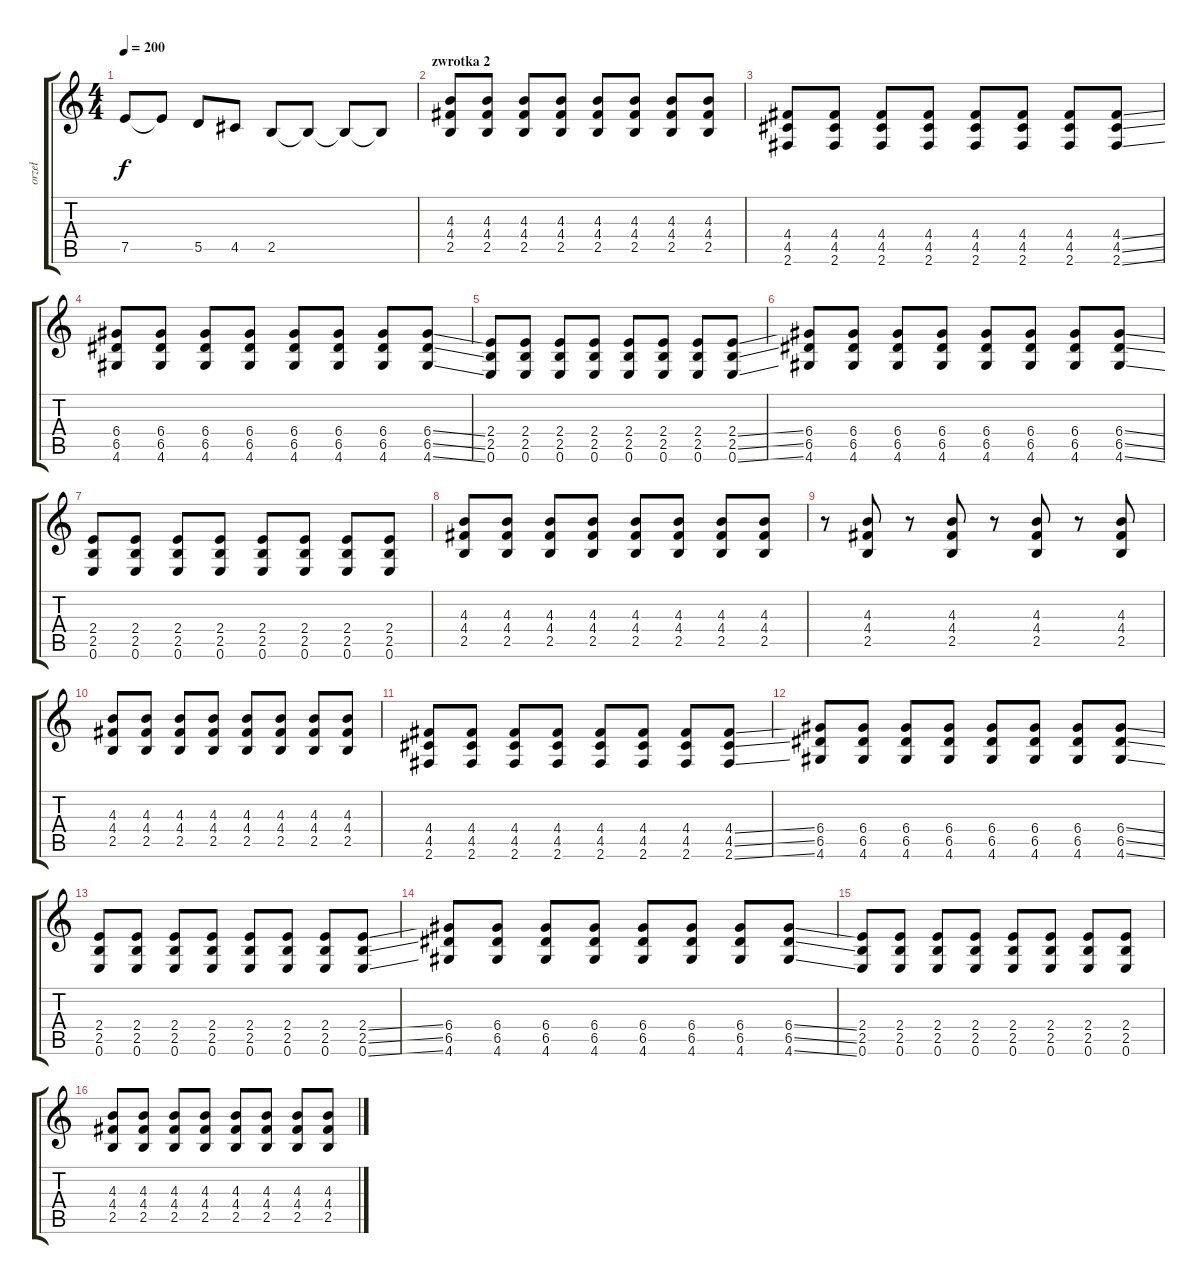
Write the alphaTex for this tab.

\track ("orzeł" "orzeł") {instrument overdrivenguitar}
\staff {score tabs}
\tuning (E4 B3 G3 D3 A2 E2) {hide}
\ts (4 4)
\tempo 200
\clef g2
\ks c
7.5.8{dy f} 7.5{t}.8 5.5.8 4.5.8 2.5.8 2.5{t}.8 2.5{t}.8 2.5{t}.8 |
\section ("" "zwrotka 2")
(4.3 4.4 2.5).8 (4.3 4.4 2.5).8 (4.3 4.4 2.5).8 (4.3 4.4 2.5).8 (4.3 4.4 2.5).8 (4.3 4.4 2.5).8 (4.3 4.4 2.5).8 (4.3 4.4 2.5).8 |
(4.4 4.5 2.6).8 (4.4 4.5 2.6).8 (4.4 4.5 2.6).8 (4.4 4.5 2.6).8 (4.4 4.5 2.6).8 (4.4 4.5 2.6).8 (4.4 4.5 2.6).8 (4.4{ss} 4.5{ss} 2.6{ss}).8 |
(6.4 6.5 4.6).8 (6.4 6.5 4.6).8 (6.4 6.5 4.6).8 (6.4 6.5 4.6).8 (6.4 6.5 4.6).8 (6.4 6.5 4.6).8 (6.4 6.5 4.6).8 (6.4{ss} 6.5{ss} 4.6{ss}).8 |
(2.4 2.5 0.6).8 (2.4 2.5 0.6).8 (2.4 2.5 0.6).8 (2.4 2.5 0.6).8 (2.4 2.5 0.6).8 (2.4 2.5 0.6).8 (2.4 2.5 0.6).8 (2.4{ss} 2.5{ss} 0.6{ss}).8 |
(6.4 6.5 4.6).8 (6.4 6.5 4.6).8 (6.4 6.5 4.6).8 (6.4 6.5 4.6).8 (6.4 6.5 4.6).8 (6.4 6.5 4.6).8 (6.4 6.5 4.6).8 (6.4{ss} 6.5{ss} 4.6{ss}).8 |
(2.4 2.5 0.6).8 (2.4 2.5 0.6).8 (2.4 2.5 0.6).8 (2.4 2.5 0.6).8 (2.4 2.5 0.6).8 (2.4 2.5 0.6).8 (2.4 2.5 0.6).8 (2.4 2.5 0.6).8 |
(4.3 4.4 2.5).8 (4.3 4.4 2.5).8 (4.3 4.4 2.5).8 (4.3 4.4 2.5).8 (4.3 4.4 2.5).8 (4.3 4.4 2.5).8 (4.3 4.4 2.5).8 (4.3 4.4 2.5).8 |
r.8 (4.3 4.4 2.5).8 r.8 (4.3 4.4 2.5).8 r.8 (4.3 4.4 2.5).8 r.8 (4.3 4.4 2.5).8 |
(4.3 4.4 2.5).8 (4.3 4.4 2.5).8 (4.3 4.4 2.5).8 (4.3 4.4 2.5).8 (4.3 4.4 2.5).8 (4.3 4.4 2.5).8 (4.3 4.4 2.5).8 (4.3 4.4 2.5).8 |
(4.4 4.5 2.6).8 (4.4 4.5 2.6).8 (4.4 4.5 2.6).8 (4.4 4.5 2.6).8 (4.4 4.5 2.6).8 (4.4 4.5 2.6).8 (4.4 4.5 2.6).8 (4.4{ss} 4.5{ss} 2.6{ss}).8 |
(6.4 6.5 4.6).8 (6.4 6.5 4.6).8 (6.4 6.5 4.6).8 (6.4 6.5 4.6).8 (6.4 6.5 4.6).8 (6.4 6.5 4.6).8 (6.4 6.5 4.6).8 (6.4{ss} 6.5{ss} 4.6{ss}).8 |
(2.4 2.5 0.6).8 (2.4 2.5 0.6).8 (2.4 2.5 0.6).8 (2.4 2.5 0.6).8 (2.4 2.5 0.6).8 (2.4 2.5 0.6).8 (2.4 2.5 0.6).8 (2.4{ss} 2.5{ss} 0.6{ss}).8 |
(6.4 6.5 4.6).8 (6.4 6.5 4.6).8 (6.4 6.5 4.6).8 (6.4 6.5 4.6).8 (6.4 6.5 4.6).8 (6.4 6.5 4.6).8 (6.4 6.5 4.6).8 (6.4{ss} 6.5{ss} 4.6{ss}).8 |
(2.4 2.5 0.6).8 (2.4 2.5 0.6).8 (2.4 2.5 0.6).8 (2.4 2.5 0.6).8 (2.4 2.5 0.6).8 (2.4 2.5 0.6).8 (2.4 2.5 0.6).8 (2.4 2.5 0.6).8 |
(4.3 4.4 2.5).8 (4.3 4.4 2.5).8 (4.3 4.4 2.5).8 (4.3 4.4 2.5).8 (4.3 4.4 2.5).8 (4.3 4.4 2.5).8 (4.3 4.4 2.5).8 (4.3 4.4 2.5).8
